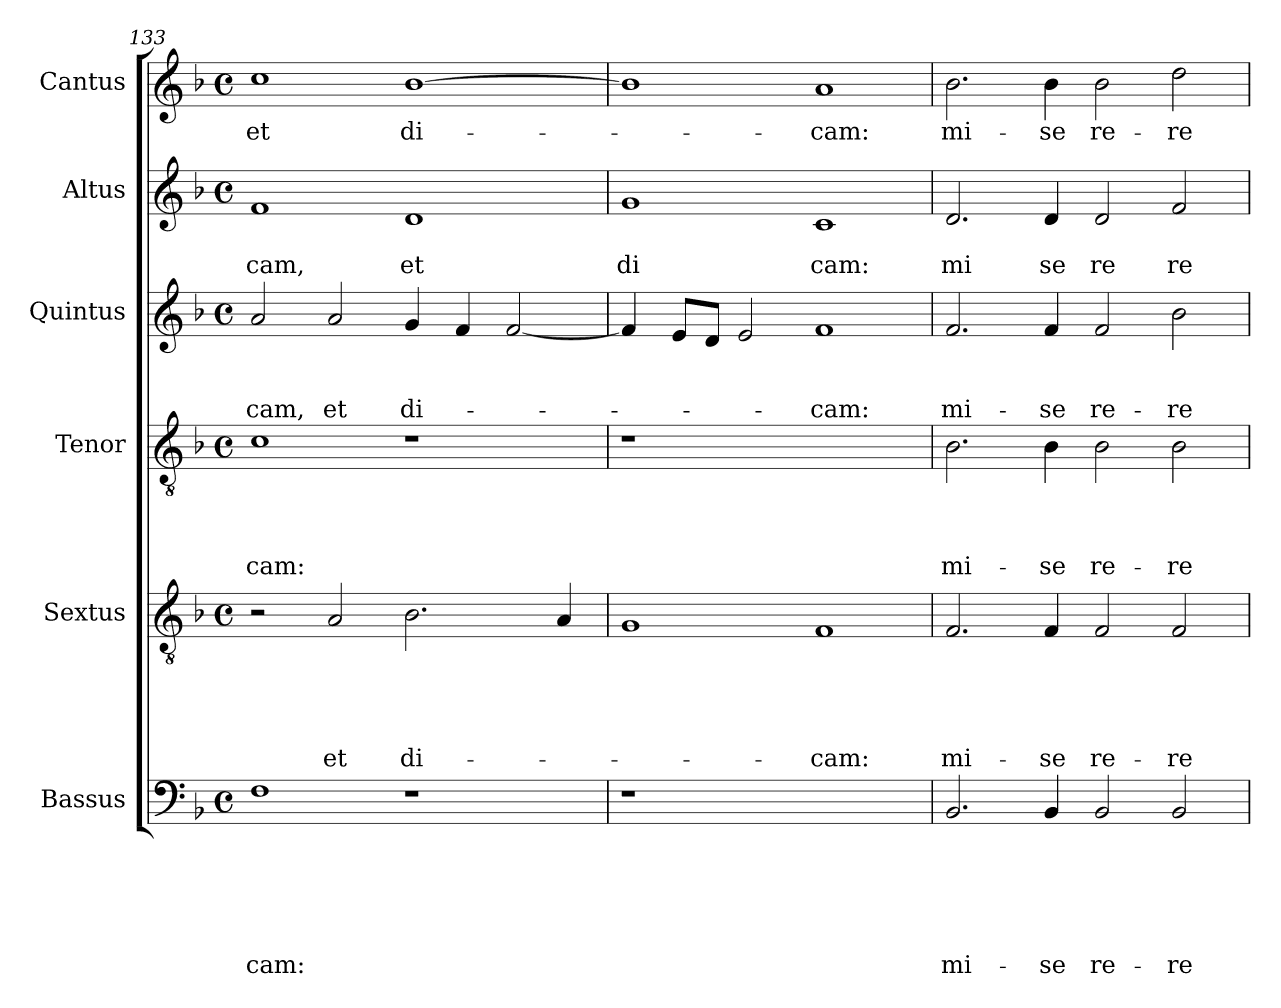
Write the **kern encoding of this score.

**kern	**text	**text	**text	**text	**text	**text	**kern	**text	**text	**text	**text	**text	**kern	**text	**text	**text	**text	**kern	**text	**text	**text	**kern	**text	**text	**kern	**text
*part6	*part6	*part6	*part6	*part6	*part6	*part6	*part5	*part5	*part5	*part5	*part5	*part5	*part4	*part4	*part4	*part4	*part4	*part3	*part3	*part3	*part3	*part2	*part2	*part2	*part1	*part1
*staff6	*staff6	*staff6	*staff6	*staff6	*staff6	*staff6	*staff5	*staff5	*staff5	*staff5	*staff5	*staff5	*staff4	*staff4	*staff4	*staff4	*staff4	*staff3	*staff3	*staff3	*staff3	*staff2	*staff2	*staff2	*staff1	*staff1
*I"Bassus	*	*	*	*	*	*	*I"Sextus	*	*	*	*	*	*I"Tenor	*	*	*	*	*I"Quintus	*	*	*	*I"Altus	*	*	*I"Cantus	*
*I'Bassus	*	*	*	*	*	*	*I'Sextus	*	*	*	*	*	*I'Tenor	*	*	*	*	*I'Quintus	*	*	*	*I'Altus	*	*	*I'Cantus	*
*clefF4	*	*	*	*	*	*	*clefGv2	*	*	*	*	*	*clefGv2	*	*	*	*	*clefG2	*	*	*	*clefG2	*	*	*clefG2	*
*k[b-]	*	*	*	*	*	*	*k[b-]	*	*	*	*	*	*k[b-]	*	*	*	*	*k[b-]	*	*	*	*k[b-]	*	*	*k[b-]	*
*F:	*	*	*	*	*	*	*F:	*	*	*	*	*	*F:	*	*	*	*	*F:	*	*	*	*F:	*	*	*F:	*
*M4/4	*	*	*	*	*	*	*M4/4	*	*	*	*	*	*M4/4	*	*	*	*	*M4/4	*	*	*	*M4/4	*	*	*M4/4	*
*met(c)	*	*	*	*	*	*	*met(c)	*	*	*	*	*	*met(c)	*	*	*	*	*met(c)	*	*	*	*met(c)	*	*	*met(c)	*
=133	=133	=133	=133	=133	=133	=133	=133	=133	=133	=133	=133	=133	=133	=133	=133	=133	=133	=133	=133	=133	=133	=133	=133	=133	=133	=133
!	!	!	!	!	!	!LO:LY:b	!	!	!	!	!	!	!	!	!	!	!LO:LY:b	!	!	!	!LO:LY:b	!	!	!LO:LY:b	!	!LO:LY:b
1F	.	.	.	.	.	-cam:	2r	.	.	.	.	.	1c	.	.	.	-cam:	2a/	.	.	-cam,	1f	.	cam,	1cc	et
!	!	!	!	!	!	!	!	!	!	!	!	!LO:LY:b	!	!	!	!	!	!	!	!	!LO:LY:b	!	!	!	!	!
.	.	.	.	.	.	.	2A/	.	.	.	.	et	.	.	.	.	.	2a/	.	.	et	.	.	.	.	.
!	!	!	!	!	!	!	!	!	!	!	!	!LO:LY:b	!	!	!	!	!	!	!	!	!LO:LY:b	!	!	!LO:LY:b	!	!LO:LY:b
1r	.	.	.	.	.	.	2.B-\	.	.	.	.	di-	1r	.	.	.	.	4g/	.	.	di-	1d	.	et	[>1b-	di-
.	.	.	.	.	.	.	.	.	.	.	.	.	.	.	.	.	.	4f/	.	.	.	.	.	.	.	.
.	.	.	.	.	.	.	.	.	.	.	.	.	.	.	.	.	.	[<2f/	.	.	.	.	.	.	.	.
.	.	.	.	.	.	.	4A/	.	.	.	.	.	.	.	.	.	.	.	.	.	.	.	.	.	.	.
=134!	=134!	=134!	=134!	=134!	=134!	=134!	=134!	=134!	=134!	=134!	=134!	=134!	=134!	=134!	=134!	=134!	=134!	=134!	=134!	=134!	=134!	=134!	=134!	=134!	=134!	=134!
!	!	!	!	!	!	!	!	!	!	!	!	!	!	!	!	!	!	!	!	!	!	!	!	!LO:LY:b	!	!
1r	.	.	.	.	.	.	1G	.	.	.	.	.	1r	.	.	.	.	4f/]	.	.	.	1g	.	di	1b-]	.
.	.	.	.	.	.	.	.	.	.	.	.	.	.	.	.	.	.	8e/L	.	.	.	.	.	.	.	.
.	.	.	.	.	.	.	.	.	.	.	.	.	.	.	.	.	.	8d/J	.	.	.	.	.	.	.	.
.	.	.	.	.	.	.	.	.	.	.	.	.	.	.	.	.	.	2e/	.	.	.	.	.	.	.	.
!	!	!	!	!	!	!	!	!	!	!	!	!LO:LY:b	!	!	!	!	!	!	!	!	!LO:LY:b	!	!	!LO:LY:b	!	!LO:LY:b
1ryy	.	.	.	.	.	.	1F	.	.	.	.	-cam:	1ryy	.	.	.	.	1f	.	.	-cam:	1c	.	cam:	1a	-cam:
=135!	=135!	=135!	=135!	=135!	=135!	=135!	=135!	=135!	=135!	=135!	=135!	=135!	=135!	=135!	=135!	=135!	=135!	=135!	=135!	=135!	=135!	=135!	=135!	=135!	=135!	=135!
!	!	!	!	!	!	!LO:LY:b	!	!	!	!	!	!LO:LY:b	!	!	!	!	!LO:LY:b	!	!	!	!LO:LY:b	!	!	!LO:LY:b	!	!LO:LY:b
2.BB-/	.	.	.	.	.	mi-	2.F/	.	.	.	.	mi-	2.B-\	.	.	.	mi-	2.f/	.	.	mi-	2.d/	.	mi	2.b-\	mi-
!	!	!	!	!	!	!LO:LY:b	!	!	!	!	!	!LO:LY:b	!	!	!	!	!LO:LY:b	!	!	!	!LO:LY:b	!	!	!LO:LY:b	!	!LO:LY:b
4BB-/	.	.	.	.	.	-se	4F/	.	.	.	.	-se	4B-\	.	.	.	-se	4f/	.	.	-se	4d/	.	se	4b-\	-se
!	!	!	!	!	!	!LO:LY:b	!	!	!	!	!	!LO:LY:b	!	!	!	!	!LO:LY:b	!	!	!	!LO:LY:b	!	!	!LO:LY:b	!	!LO:LY:b
2BB-/	.	.	.	.	.	re-	2F/	.	.	.	.	re-	2B-\	.	.	.	re-	2f/	.	.	re-	2d/	.	re	2b-\	re-
!	!	!	!	!	!	!LO:LY:b	!	!	!	!	!	!LO:LY:b	!	!	!	!	!LO:LY:b	!	!	!	!LO:LY:b	!	!	!LO:LY:b	!	!LO:LY:b
2BB-/	.	.	.	.	.	-re	2F/	.	.	.	.	-re	2B-\	.	.	.	-re	2b-\	.	.	-re	2f/	.	re	2dd\	-re
=!	=!	=!	=!	=!	=!	=!	=!	=!	=!	=!	=!	=!	=!	=!	=!	=!	=!	=!	=!	=!	=!	=!	=!	=!	=!	=!
*-	*-	*-	*-	*-	*-	*-	*-	*-	*-	*-	*-	*-	*-	*-	*-	*-	*-	*-	*-	*-	*-	*-	*-	*-	*-	*-
